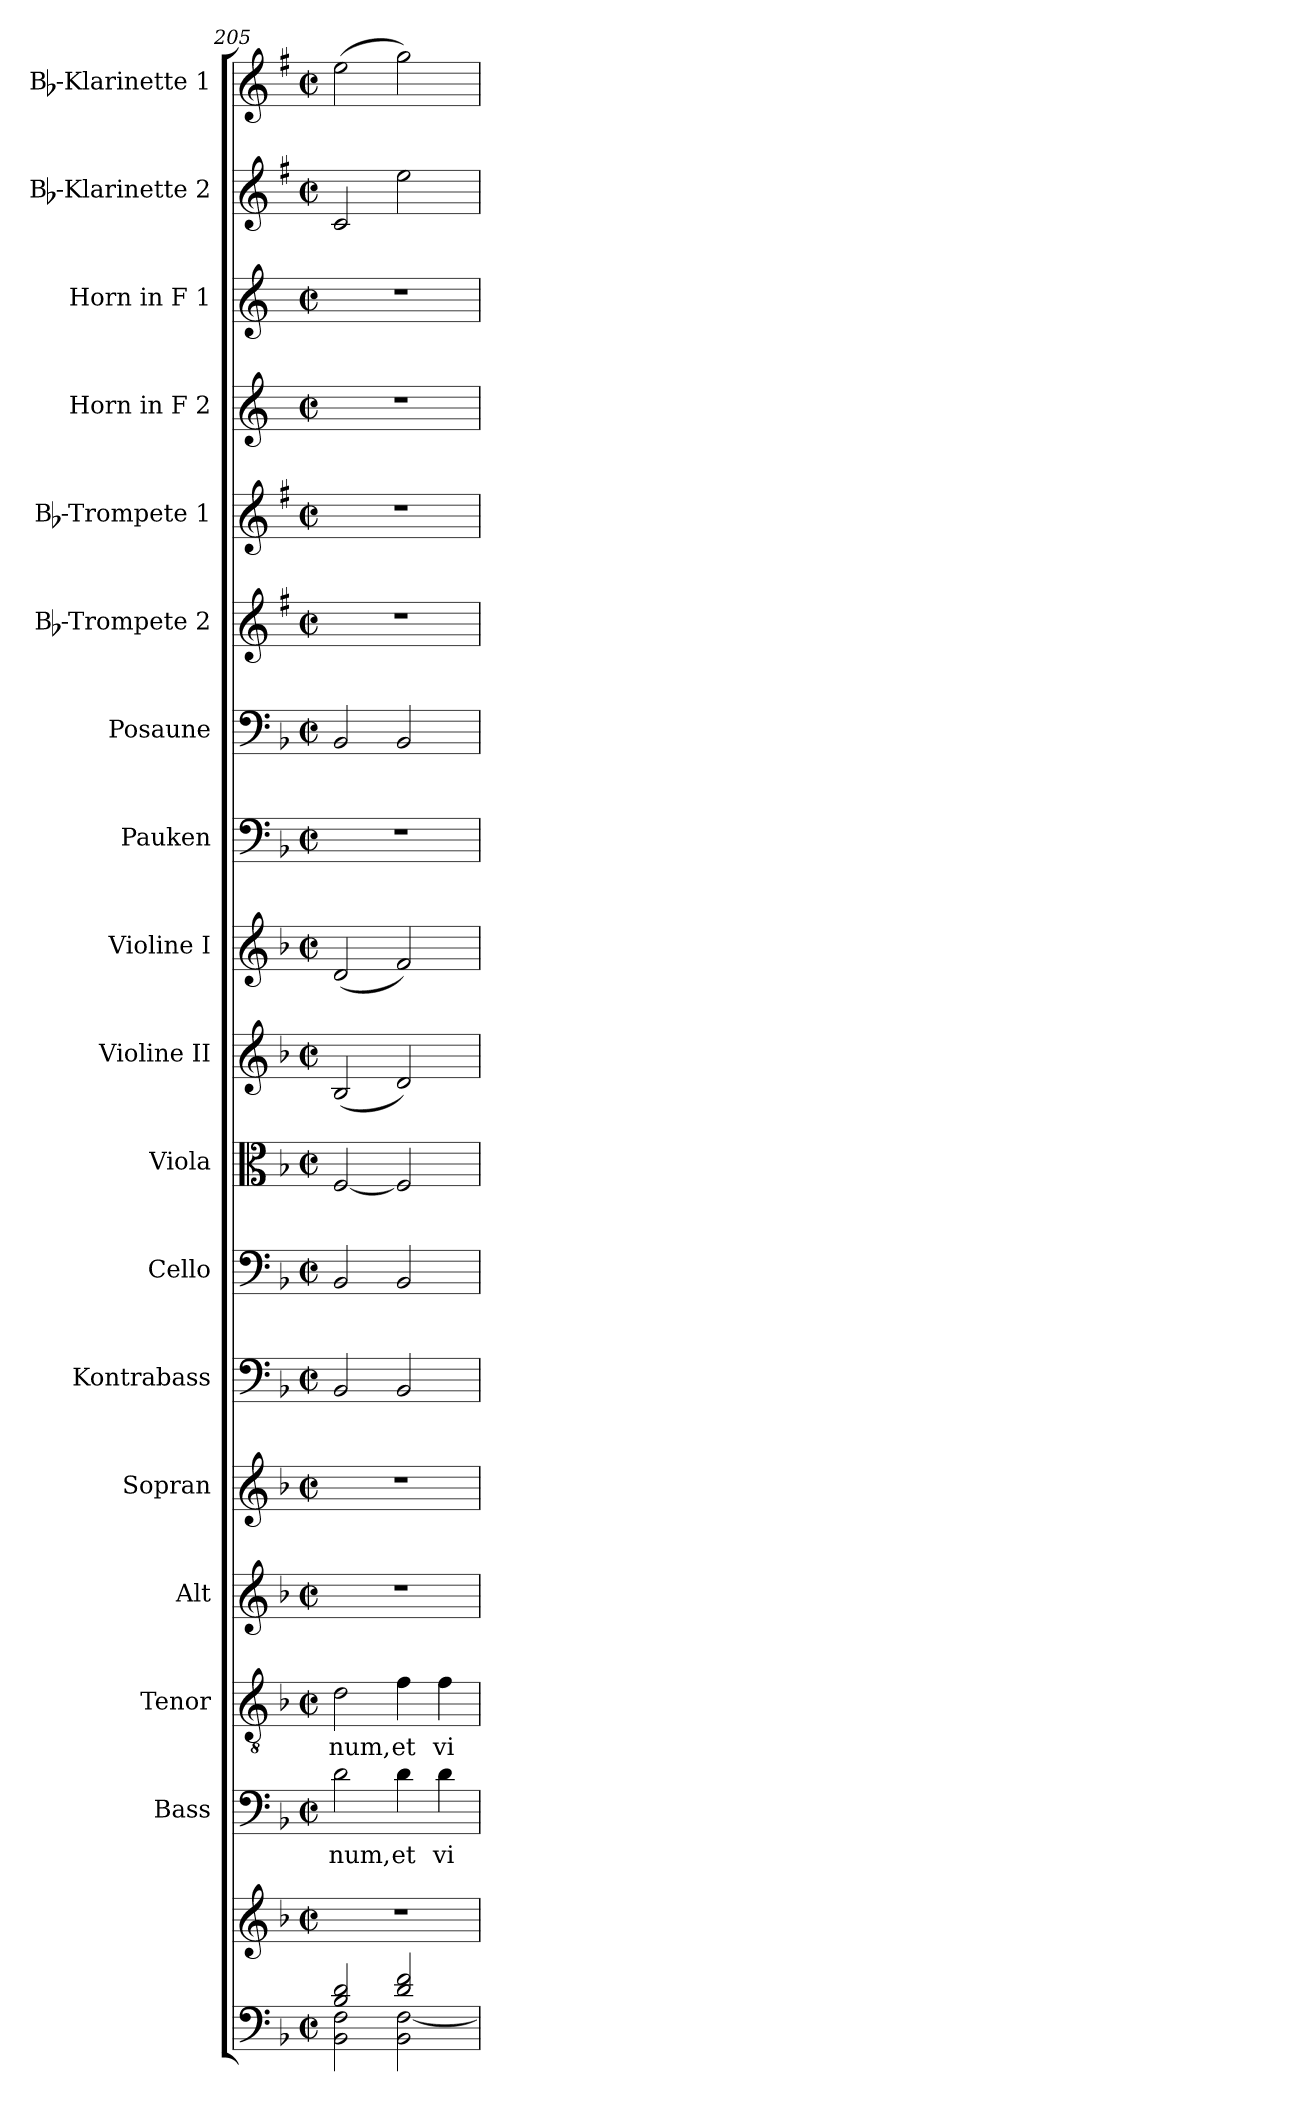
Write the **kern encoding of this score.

**kern	**kern	**kern	**text	**kern	**text	**kern	**kern	**kern	**kern	**kern	**kern	**kern	**kern	**kern	**kern	**kern	**kern	**kern	**kern	**kern
*part18	*part18	*part17	*part17	*part16	*part16	*part15	*part14	*part13	*part12	*part11	*part10	*part9	*part8	*part7	*part6	*part5	*part4	*part3	*part2	*part1
*staff19	*staff18	*staff17	*staff17	*staff16	*staff16	*staff15	*staff14	*staff13	*staff12	*staff11	*staff10	*staff9	*staff8	*staff7	*staff6	*staff5	*staff4	*staff3	*staff2	*staff1
*	*	*I"Bass	*	*I"Tenor	*	*I"Alt	*I"Sopran	*I"Kontrabass	*I"Cello	*I"Viola	*I"Violine II	*I"Violine I	*I"Pauken	*I"Posaune	*I"Bb-Trompete 2	*I"Bb-Trompete 1	*I"Horn in F 2	*I"Horn in F 1	*I"Bb-Klarinette 2	*I"Bb-Klarinette 1
*	*	*I'B.	*	*I'T.	*	*I'A.	*I'S.	*I'Kb.	*	*I'Vla.	*I'Vl. II	*I'Vl. I	*I'Pk.	*I'Pos.	*I'Bb Trp. 2	*I'Bb Trp. 1	*	*	*I'Bb Kl. 2	*I'Bb Kl. 1
*clefF4	*clefG2	*clefF4	*	*clefGv2	*	*clefG2	*clefG2	*clefF4	*clefF4	*clefC3	*clefG2	*clefG2	*clefF4	*clefF4	*clefG2	*clefG2	*clefG2	*clefG2	*clefG2	*clefG2
*	*	*	*	*	*	*	*	*ITrd7c12	*	*	*	*	*	*	*ITrd1c2	*ITrd1c2	*ITrd4c7	*ITrd4c7	*ITrd1c2	*ITrd1c2
*k[b-]	*k[b-]	*k[b-]	*	*k[b-]	*	*k[b-]	*k[b-]	*k[b-]	*k[b-]	*k[b-]	*k[b-]	*k[b-]	*k[b-]	*k[b-]	*k[b-]	*k[b-]	*k[b-]	*k[b-]	*k[b-]	*k[b-]
*F:	*F:	*F:	*	*F:	*	*F:	*F:	*F:	*F:	*F:	*F:	*F:	*F:	*F:	*F:	*F:	*F:	*F:	*F:	*F:
*M2/2	*M2/2	*M2/2	*	*M2/2	*	*M2/2	*M2/2	*M2/2	*M2/2	*M2/2	*M2/2	*M2/2	*M2/2	*M2/2	*M2/2	*M2/2	*M2/2	*M2/2	*M2/2	*M2/2
*met(c|)	*met(c|)	*met(c|)	*	*met(c|)	*	*met(c|)	*met(c|)	*met(c|)	*met(c|)	*met(c|)	*met(c|)	*met(c|)	*met(c|)	*met(c|)	*met(c|)	*met(c|)	*met(c|)	*met(c|)	*met(c|)	*met(c|)
=205	=205	=205	=205	=205	=205	=205	=205	=205	=205	=205	=205	=205	=205	=205	=205	=205	=205	=205	=205	=205
*^	*	*	*	*	*	*	*	*	*	*	*	*	*	*	*	*	*	*	*	*
!	!	!	!	!LO:LY:b	!	!LO:LY:b	!	!	!	!	!	!	!	!	!	!	!	!	!	!	!
2B-/ 2d/	2BB-\ 2F\	1r	2d\	-num,	2d\	-num,	1r	1r	2BBB-/	2BB-/	[2F/	(<2B-/	(<2d/	1r	2BB-/	1r	1r	1r	1r	2B-/	(>2dd\
!	!	!	!	!LO:LY:b	!	!LO:LY:b	!	!	!	!	!	!	!	!	!	!	!	!	!	!	!
2d/ 2f/	2BB-\ [<2F\	.	4d\	et	4f\	et	.	.	2BBB-/	2BB-/	2F/]	2d/)	2f/)	.	2BB-/	.	.	.	.	2dd\	2ff\)
!	!	!	!	!LO:LY:b	!	!LO:LY:b	!	!	!	!	!	!	!	!	!	!	!	!	!	!	!
.	.	.	4d\	vi-	4f\	vi-	.	.	.	.	.	.	.	.	.	.	.	.	.	.	.
*v	*v	*	*	*	*	*	*	*	*	*	*	*	*	*	*	*	*	*	*	*	*
=	=	=	=	=	=	=	=	=	=	=	=	=	=	=	=	=	=	=	=	=
*-	*-	*-	*-	*-	*-	*-	*-	*-	*-	*-	*-	*-	*-	*-	*-	*-	*-	*-	*-	*-
